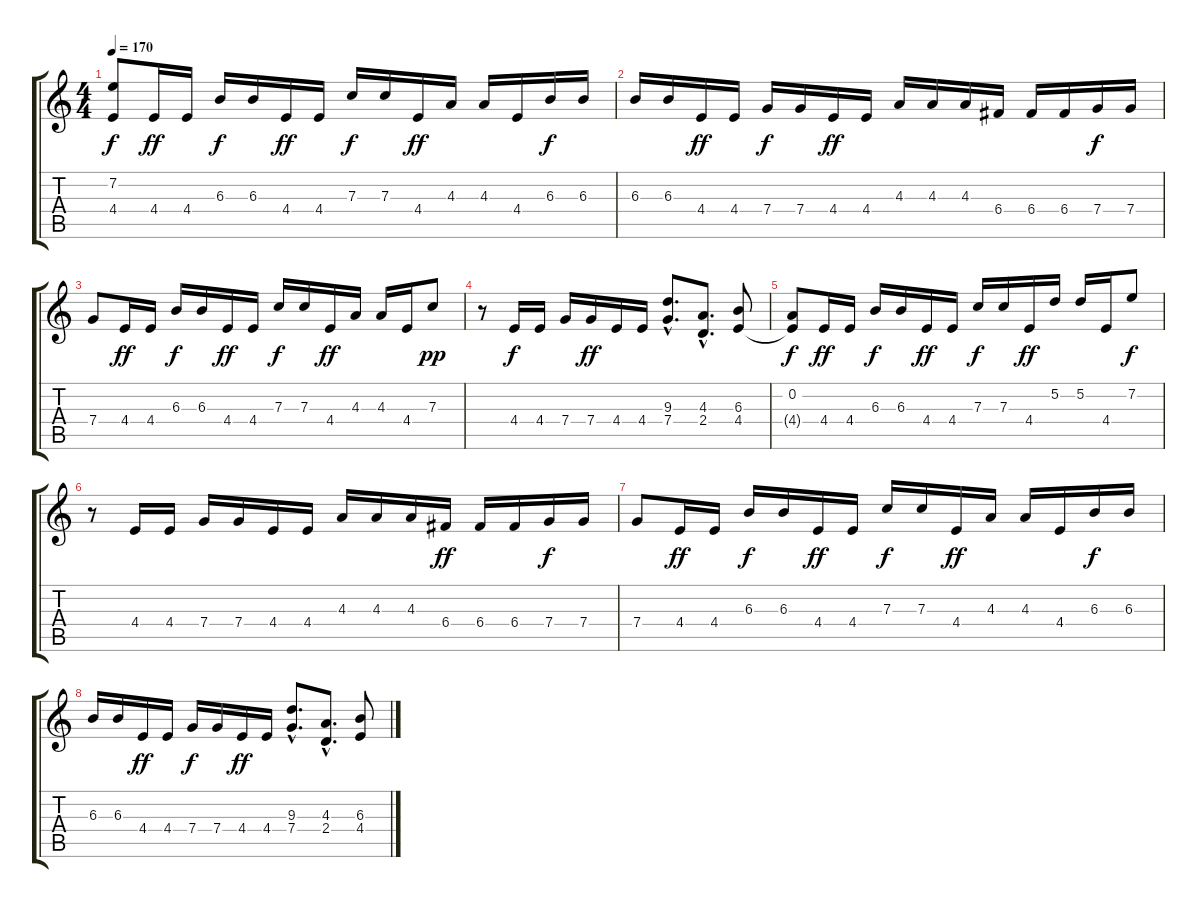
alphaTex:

\track "" {instrument overdrivenguitar}
\staff {score tabs}
\tuning (D4 A3 F3 C3 G2 D2) {hide}
\ts (4 4)
\tempo 170
\clef g2
\ks c
(7.2{t} 4.4{t}).8{dy f} 4.4.16{dy ff} 4.4.16 6.3.16{dy f} 6.3.16 4.4.16{dy ff} 4.4.16 7.3.16{dy f} 7.3.16 4.4.16{dy ff} 4.3.16 4.3.16 4.4.16 6.3.16{dy f} 6.3.16 |
6.3.16 6.3.16 4.4.16{dy ff} 4.4.16 7.4.16{dy f} 7.4.16 4.4.16{dy ff} 4.4.16 4.3.16 4.3.16 4.3.16 6.4.16 6.4.16 6.4.16 7.4.16{dy f} 7.4.16 |
7.4.8 4.4.16{dy ff} 4.4.16 6.3.16{dy f} 6.3.16 4.4.16{dy ff} 4.4.16 7.3.16{dy f} 7.3.16 4.4.16{dy ff} 4.3.16 4.3.16 4.4.16 7.3.8{dy pp} |
r.8 4.4.16{dy f} 4.4.16 7.4.16 7.4.16{dy ff} 4.4.16 4.4.16 (9.3{hac} 7.4{hac}).8{d} (4.3{hac} 2.4{hac}).8{d} (6.3 4.4).8 |
(0.2 4.4{t}).8{dy f} 4.4.16{dy ff} 4.4.16 6.3.16{dy f} 6.3.16 4.4.16{dy ff} 4.4.16 7.3.16{dy f} 7.3.16 4.4.16{dy ff} 5.2.16 5.2.16 4.4.16 7.2.8{dy f} |
r.8 4.4.16 4.4.16 7.4.16 7.4.16 4.4.16 4.4.16 4.3.16 4.3.16 4.3.16 6.4.16{dy ff} 6.4.16 6.4.16 7.4.16{dy f} 7.4.16 |
7.4.8 4.4.16{dy ff} 4.4.16 6.3.16{dy f} 6.3.16 4.4.16{dy ff} 4.4.16 7.3.16{dy f} 7.3.16 4.4.16{dy ff} 4.3.16 4.3.16 4.4.16 6.3.16{dy f} 6.3.16 |
6.3.16 6.3.16 4.4.16{dy ff} 4.4.16 7.4.16{dy f} 7.4.16 4.4.16{dy ff} 4.4.16 (9.3{hac} 7.4{hac}).8{d} (4.3{hac} 2.4{hac}).8{d} (6.3 4.4).8
